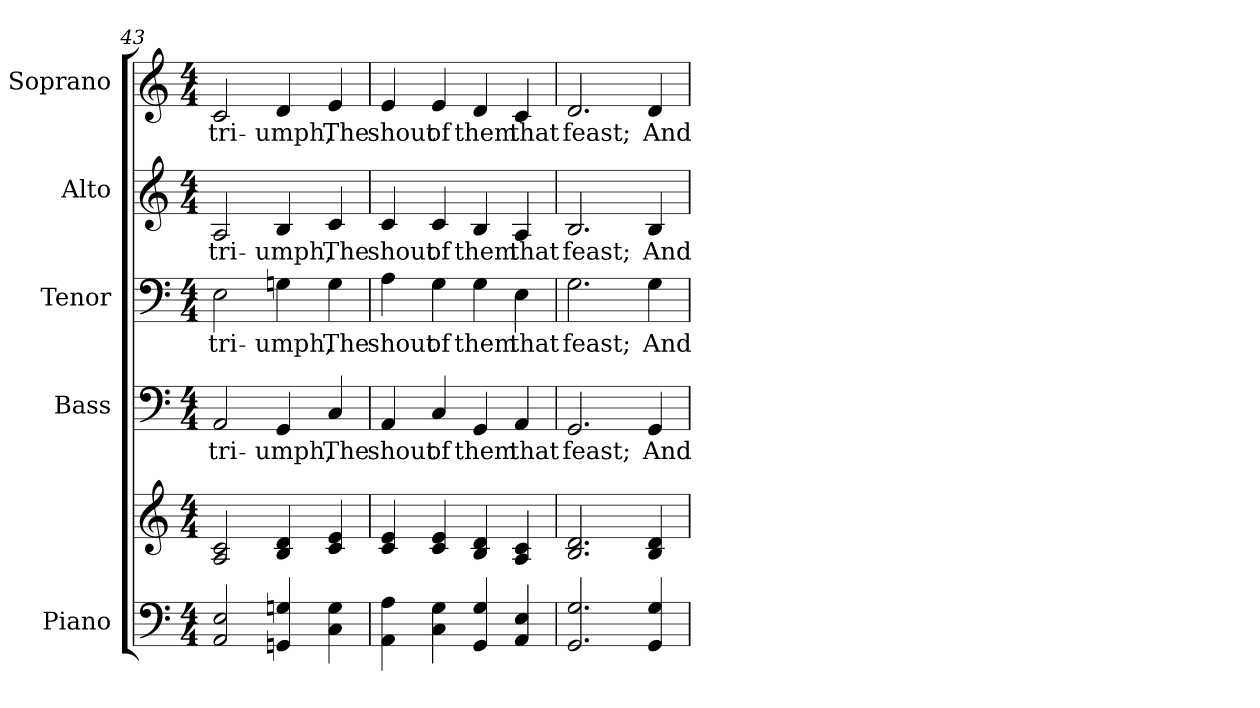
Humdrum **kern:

**kern	**kern	**kern	**text	**kern	**text	**kern	**text	**kern	**text
*part5	*part5	*part4	*part4	*part3	*part3	*part2	*part2	*part1	*part1
*staff6	*staff5	*staff4	*staff4	*staff3	*staff3	*staff2	*staff2	*staff1	*staff1
*I"Piano	*	*I"Bass	*	*I"Tenor	*	*I"Alto	*	*I"Soprano	*
*I'Pno.	*	*I'B.	*	*I'T.	*	*I'A.	*	*I'S.	*
*clefF4	*clefG2	*clefF4	*	*clefF4	*	*clefG2	*	*clefG2	*
*k[]	*k[]	*k[]	*	*k[]	*	*k[]	*	*k[]	*
*C:	*C:	*C:	*	*C:	*	*C:	*	*C:	*
*M4/4	*M4/4	*M4/4	*	*M4/4	*	*M4/4	*	*M4/4	*
=43	=43	=43	=43	=43	=43	=43	=43	=43	=43
!	!	!	!LO:LY:b:color=#000000	!	!	!	!	!	!
!	!	!	!	!	!LO:LY:b:color=#000000	!	!	!	!
!	!	!	!	!	!	!	!LO:LY:b:color=#000000	!	!
!	!	!	!	!	!	!	!	!	!LO:LY:b:color=#000000
2AAi/ 2Ei	2Ai/ 2ci	2AAi/	tri-	2Ei\	tri-	2Ai/	tri-	2ci/	tri-
!	!	!	!LO:LY:b:color=#000000	!	!	!	!	!	!
!	!	!	!	!	!LO:LY:b:color=#000000	!	!	!	!
!	!	!	!	!	!	!	!LO:LY:b:color=#000000	!	!
!	!	!	!	!	!	!	!	!	!LO:LY:b:color=#000000
4GGni/ 4Gni	4Bi/ 4di	4GGi/	-umph,	4Gni\	-umph,	4Bi/	-umph,	4di/	-umph,
!	!	!	!LO:LY:b:color=#000000	!	!	!	!	!	!
!	!	!	!	!	!LO:LY:b:color=#000000	!	!	!	!
!	!	!	!	!	!	!	!LO:LY:b:color=#000000	!	!
!	!	!	!	!	!	!	!	!	!LO:LY:b:color=#000000
4Ci\ 4Gi	4ci/ 4ei	4Ci/	The	4Gi\	The	4ci/	The	4ei/	The
!!LO:PB:g=z
=44	=44	=44	=44	=44	=44	=44	=44	=44	=44
!	!	!	!LO:LY:b:color=#000000	!	!	!	!	!	!
!	!	!	!	!	!LO:LY:b:color=#000000	!	!	!	!
!	!	!	!	!	!	!	!LO:LY:b:color=#000000	!	!
!	!	!	!	!	!	!	!	!	!LO:LY:b:color=#000000
4AAi\ 4Ai	4ci/ 4ei	4AAi/	shout	4Ai\	shout	4ci/	shout	4ei/	shout
!	!	!	!LO:LY:b:color=#000000	!	!	!	!	!	!
!	!	!	!	!	!LO:LY:b:color=#000000	!	!	!	!
!	!	!	!	!	!	!	!LO:LY:b:color=#000000	!	!
!	!	!	!	!	!	!	!	!	!LO:LY:b:color=#000000
4Ci\ 4Gi	4ci/ 4ei	4Ci/	of	4Gi\	of	4ci/	of	4ei/	of
!	!	!	!LO:LY:b:color=#000000	!	!	!	!	!	!
!	!	!	!	!	!LO:LY:b:color=#000000	!	!	!	!
!	!	!	!	!	!	!	!LO:LY:b:color=#000000	!	!
!	!	!	!	!	!	!	!	!	!LO:LY:b:color=#000000
4GGi/ 4Gi	4Bi/ 4di	4GGi/	them	4Gi\	them	4Bi/	them	4di/	them
!	!	!	!LO:LY:b:color=#000000	!	!	!	!	!	!
!	!	!	!	!	!LO:LY:b:color=#000000	!	!	!	!
!	!	!	!	!	!	!	!LO:LY:b:color=#000000	!	!
!	!	!	!	!	!	!	!	!	!LO:LY:b:color=#000000
4AAi/ 4Ei	4Ai/ 4ci	4AAi/	that	4Ei\	that	4Ai/	that	4ci/	that
=45	=45	=45	=45	=45	=45	=45	=45	=45	=45
!	!	!	!LO:LY:b:color=#000000	!	!	!	!	!	!
!	!	!	!	!	!LO:LY:b:color=#000000	!	!	!	!
!	!	!	!	!	!	!	!LO:LY:b:color=#000000	!	!
!	!	!	!	!	!	!	!	!	!LO:LY:b:color=#000000
2.GGi/ 2.Gi	2.Bi/ 2.di	2.GGi/	feast;	2.Gi\	feast;	2.Bi/	feast;	2.di/	feast;
!	!	!	!LO:LY:b:color=#000000	!	!	!	!	!	!
!	!	!	!	!	!LO:LY:b:color=#000000	!	!	!	!
!	!	!	!	!	!	!	!LO:LY:b:color=#000000	!	!
!	!	!	!	!	!	!	!	!	!LO:LY:b:color=#000000
4GGi/ 4Gi	4Bi/ 4di	4GGi/	And	4Gi\	And	4Bi/	And	4di/	And
=	=	=	=	=	=	=	=	=	=
*-	*-	*-	*-	*-	*-	*-	*-	*-	*-
